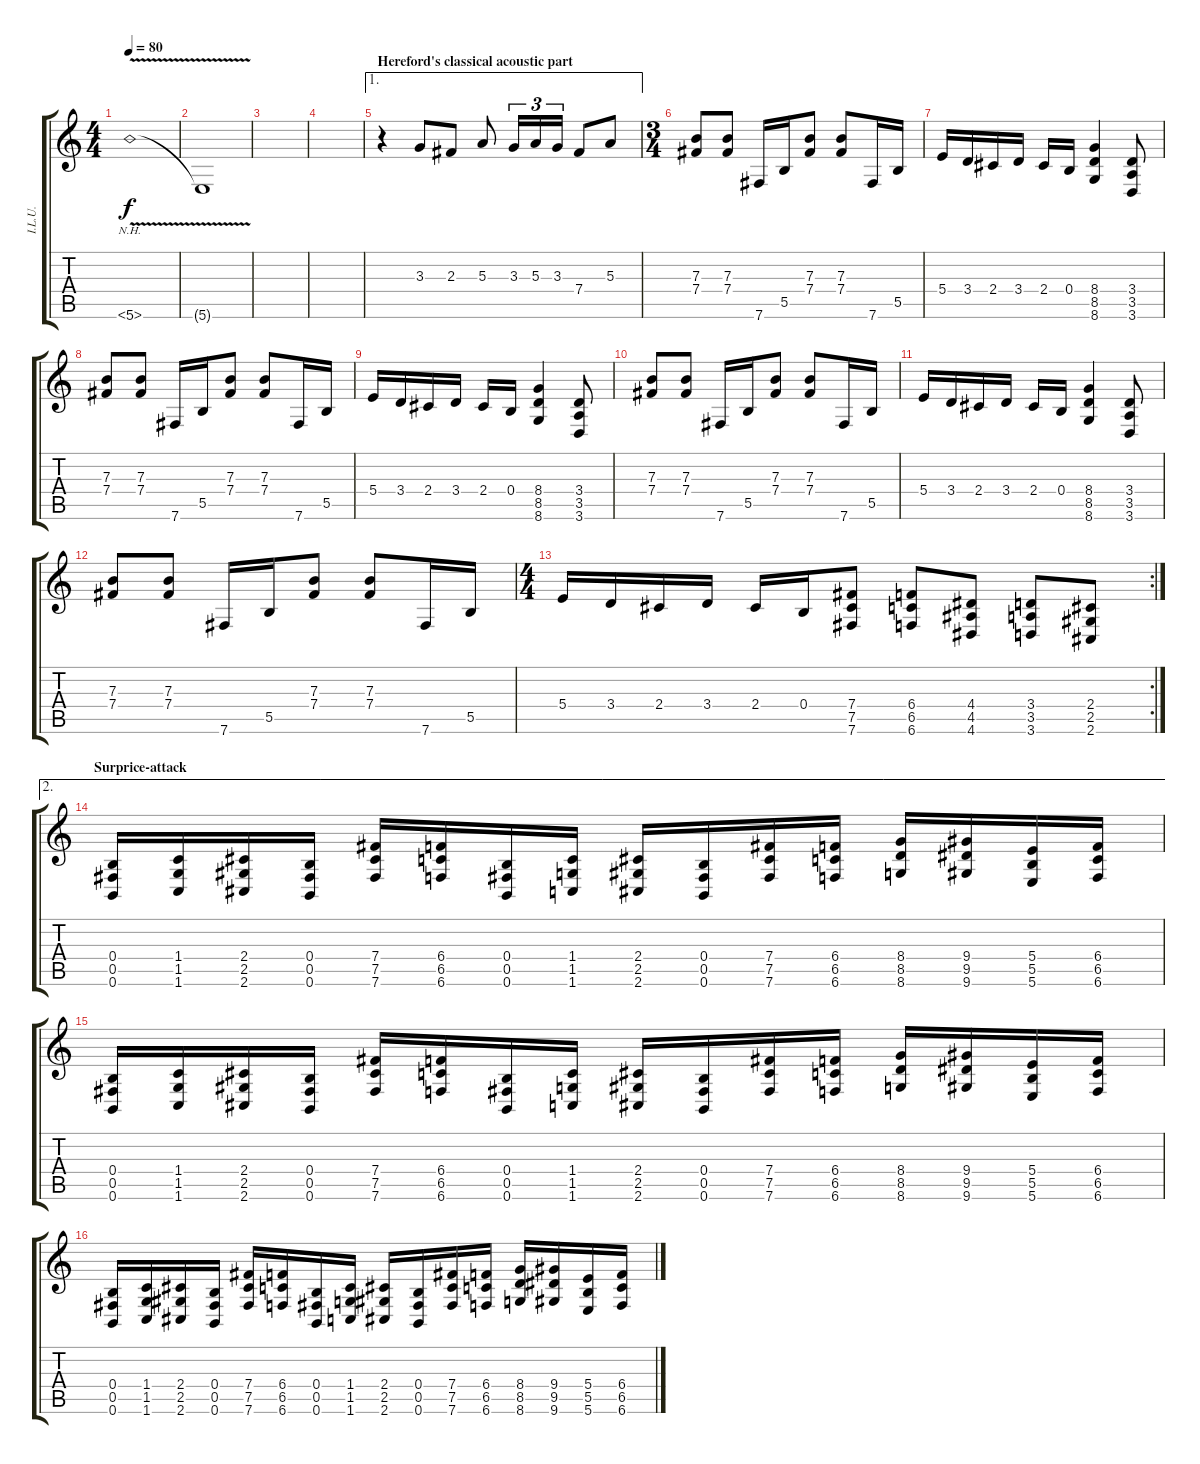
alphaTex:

\track ("I.L.U." "I.L.U.") {instrument distortionguitar}
\staff {score tabs}
\tuning (Db4 Ab3 E3 B2 Gb2 B1) {hide}
\ts (4 4)
\tempo 80
\clef g2
\ks c
5.6{nh v}.1{dy f} |
5.6{t}.1 |
|
|
\ae 1
\section ("" "Hereford's classical acoustic part")
r.4{instrument acousticguitarnylon} 3.3.8 2.3.8 5.3.8 3.3.16{tu (3 2)} 5.3.16{tu (3 2)} 3.3.16{tu (3 2)} 7.4.8 5.3.8 |
\ts (3 4)
(7.3 7.4).8 (7.3 7.4).8 7.6.16 5.5.16 (7.3 7.4).8 (7.3 7.4).8 7.6.16 5.5.16 |
5.4.16 3.4.16 2.4.16 3.4.16 2.4.16 0.4.16 (8.4 8.5 8.6).4 (3.4 3.5 3.6).8 |
(7.3 7.4).8 (7.3 7.4).8 7.6.16 5.5.16 (7.3 7.4).8 (7.3 7.4).8 7.6.16 5.5.16 |
5.4.16 3.4.16 2.4.16 3.4.16 2.4.16 0.4.16 (8.4 8.5 8.6).4 (3.4 3.5 3.6).8 |
(7.3 7.4).8 (7.3 7.4).8 7.6.16 5.5.16 (7.3 7.4).8 (7.3 7.4).8 7.6.16 5.5.16 |
5.4.16 3.4.16 2.4.16 3.4.16 2.4.16 0.4.16 (8.4 8.5 8.6).4 (3.4 3.5 3.6).8 |
(7.3 7.4).8 (7.3 7.4).8 7.6.16 5.5.16 (7.3 7.4).8 (7.3 7.4).8 7.6.16 5.5.16 |
\rc 2
\ts (4 4)
5.4.16 3.4.16 2.4.16 3.4.16 2.4.16 0.4.16 (7.4 7.5 7.6).8 (6.4 6.5 6.6).8 (4.4 4.5 4.6).8 (3.4 3.5 3.6).8 (2.4 2.5 2.6).8 |
\ae 2
\section ("" "Surprice-attack")
(0.4 0.5 0.6).16 (1.4 1.5 1.6).16 (2.4 2.5 2.6).16 (0.4 0.5 0.6).16 (7.4 7.5 7.6).16 (6.4 6.5 6.6).16 (0.4 0.5 0.6).16 (1.4 1.5 1.6).16 (2.4 2.5 2.6).16 (0.4 0.5 0.6).16 (7.4 7.5 7.6).16 (6.4 6.5 6.6).16 (8.4 8.5 8.6).16 (9.4 9.5 9.6).16 (5.4 5.5 5.6).16 (6.4 6.5 6.6).16 |
(0.4 0.5 0.6).16 (1.4 1.5 1.6).16 (2.4 2.5 2.6).16 (0.4 0.5 0.6).16 (7.4 7.5 7.6).16 (6.4 6.5 6.6).16 (0.4 0.5 0.6).16 (1.4 1.5 1.6).16 (2.4 2.5 2.6).16 (0.4 0.5 0.6).16 (7.4 7.5 7.6).16 (6.4 6.5 6.6).16 (8.4 8.5 8.6).16 (9.4 9.5 9.6).16 (5.4 5.5 5.6).16 (6.4 6.5 6.6).16 |
(0.4 0.5 0.6).16 (1.4 1.5 1.6).16 (2.4 2.5 2.6).16 (0.4 0.5 0.6).16 (7.4 7.5 7.6).16 (6.4 6.5 6.6).16 (0.4 0.5 0.6).16 (1.4 1.5 1.6).16 (2.4 2.5 2.6).16 (0.4 0.5 0.6).16 (7.4 7.5 7.6).16 (6.4 6.5 6.6).16 (8.4 8.5 8.6).16 (9.4 9.5 9.6).16 (5.4 5.5 5.6).16 (6.4 6.5 6.6).16
